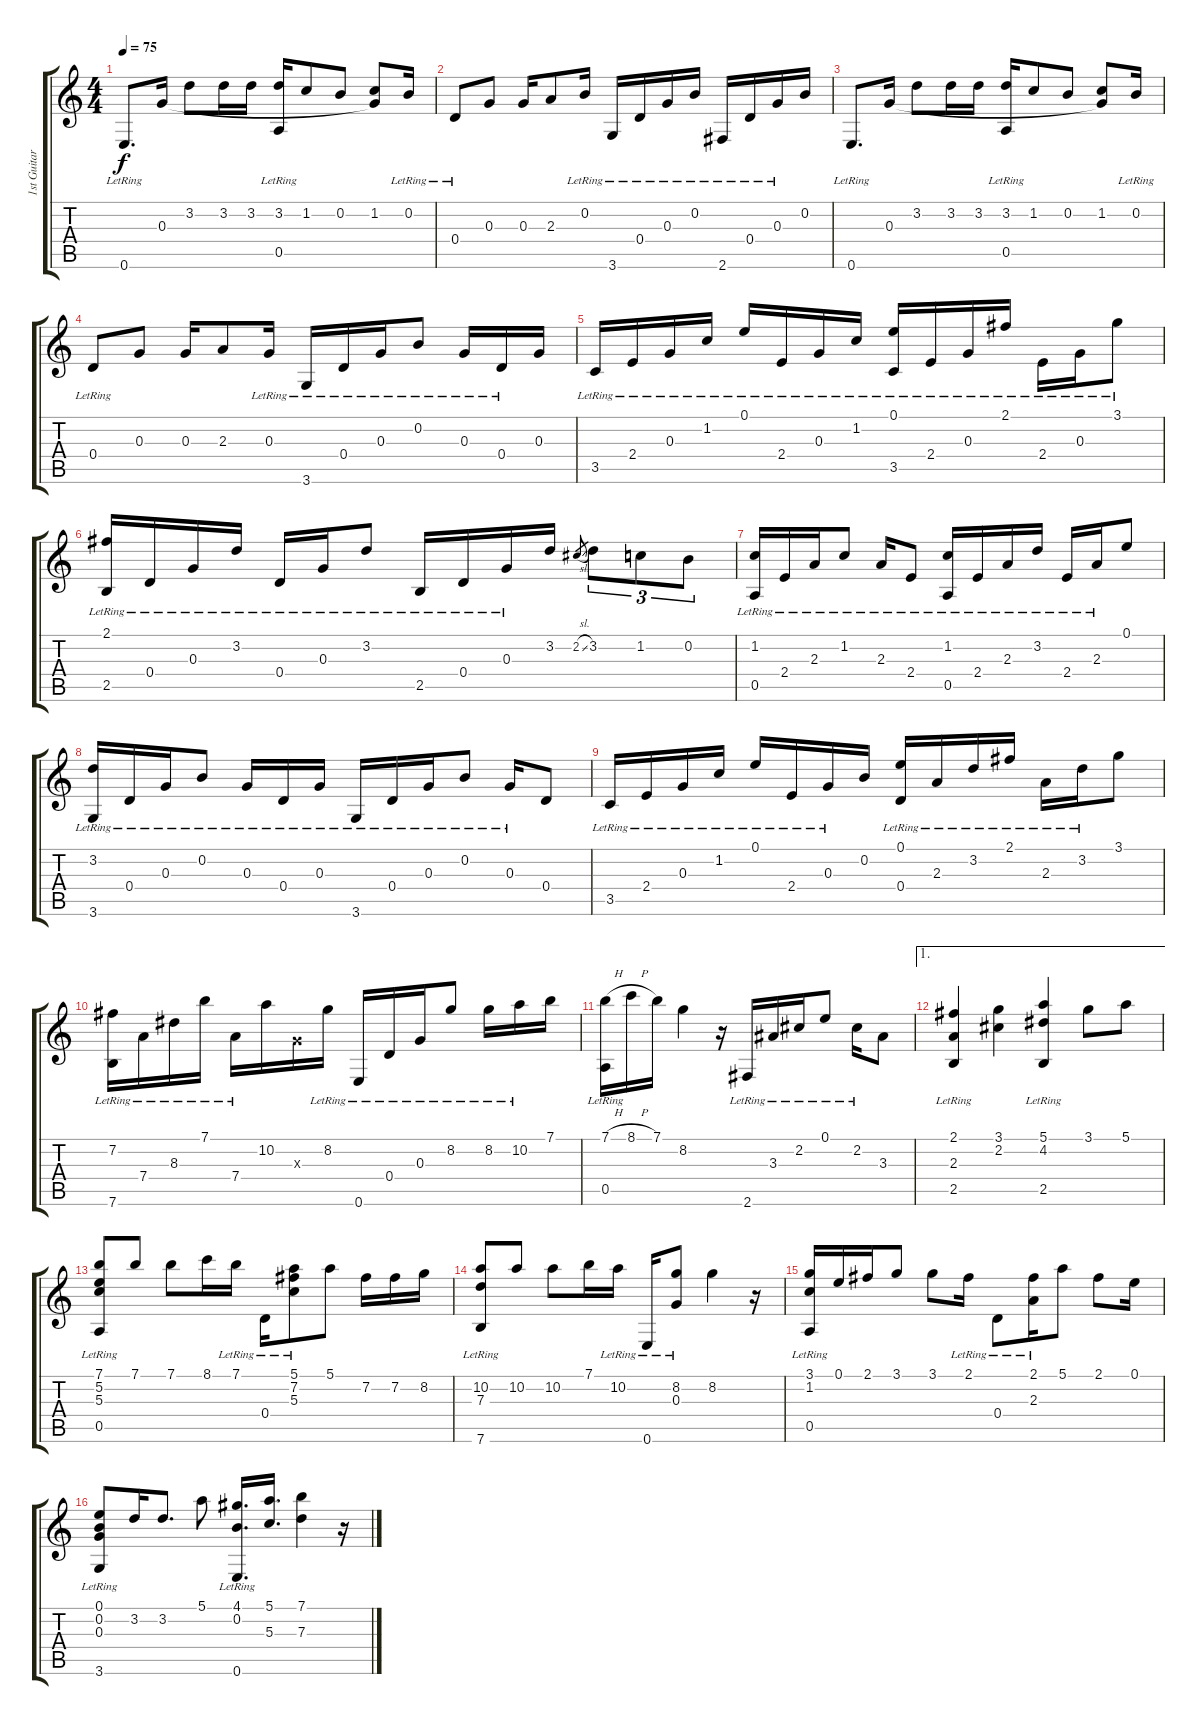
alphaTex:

\track ("1st Guitar" "1st Guitar") {instrument acousticguitarsteel}
\staff {score tabs}
\tuning (E4 B3 G3 D3 A2 E2) {hide}
\ts (4 4)
\tempo 75
\clef g2
\ks c
0.6{lr}.8{d dy f} 0.3.16 3.2.8 3.2.16 3.2.16 (3.2 0.5{lr}).16 1.2.8 0.2.8 (1.2 0.3{t}).8 0.2{lr}.16 |
0.4{lr}.8 0.3.8 0.3.16 2.3.8 0.2{lr}.16 3.6{lr}.16 0.4{lr}.16 0.3{lr}.16 0.2{lr}.16 2.6{lr}.16 0.4{lr}.16 0.3{lr}.16 0.2.16 |
0.6{lr}.8{d} 0.3.16 3.2.8 3.2.16 3.2.16 (3.2 0.5{lr}).16 1.2.8 0.2.8 (1.2 0.3{t}).8 0.2{lr}.16 |
0.4{lr}.8 0.3.8 0.3.16 2.3.8 0.3{lr}.16 3.6{lr}.16 0.4{lr}.16 0.3{lr}.16 0.2{lr}.8 0.3{lr}.16 0.4{lr}.16 0.3.16 |
3.5{lr}.16 2.4{lr}.16 0.3{lr}.16 1.2{lr}.16 0.1{lr}.16 2.4{lr}.16 0.3{lr}.16 1.2{lr}.16 (0.1{lr} 3.5{lr}).16 2.4{lr}.16 0.3{lr}.16 2.1{lr}.16 2.4{lr}.16 0.3{lr}.16 3.1{lr}.8 |
(2.1{lr} 2.5{lr}).16 0.4{lr}.16 0.3{lr}.16 3.2{lr}.16 0.4{lr}.16 0.3{lr}.16 3.2{lr}.8 2.5{lr}.16 0.4{lr}.16 0.3{lr}.16 3.2.16 2.2{sl}.8{gr} 3.2.8{tu (3 2)} 1.2.8{tu (3 2)} 0.2.8{tu (3 2)} |
(1.2{lr} 0.5{lr}).16 2.4{lr}.16 2.3{lr}.16 1.2{lr}.8 2.3{lr}.16 2.4{lr}.8 (1.2{lr} 0.5{lr}).16 2.4{lr}.16 2.3{lr}.16 3.2{lr}.16 2.4{lr}.16 2.3{lr}.16 0.1.8 |
(3.2{lr} 3.6{lr}).16 0.4{lr}.16 0.3{lr}.16 0.2{lr}.8 0.3{lr}.16 0.4{lr}.16 0.3{lr}.16 3.6{lr}.16 0.4{lr}.16 0.3{lr}.16 0.2{lr}.8 0.3{lr}.16 0.4.8 |
3.5{lr}.16 2.4{lr}.16 0.3{lr}.16 1.2{lr}.16 0.1{lr}.16 2.4{lr}.16 0.3{lr}.16 0.2.16 (0.1{lr} 0.4{lr}).16 2.3{lr}.16 3.2{lr}.16 2.1{lr}.16 2.3{lr}.16 3.2{lr}.16 3.1.8 |
(7.2{lr} 7.6{lr}).16 7.4{lr}.16 8.3{lr}.16 7.1{lr}.16 7.4{lr}.16 10.2.16 0.3{x}.16 8.2{lr}.16 0.6{lr}.16 0.4{lr}.16 0.3{lr}.16 8.2{lr}.8 8.2{lr}.16 10.2{lr}.16 7.1.16 |
(7.1{h} 0.5{lr}).16 8.1{h}.16 7.1.16 8.2.4 r.16 2.6{lr}.16 3.3{lr}.16 2.2{lr}.16 0.1{lr}.8 2.2{lr}.16 3.3.8 |
\ae 1
(2.1{lr} 2.3{lr} 2.5{lr}).4 (3.1 2.2).4 (5.1{lr} 4.2{lr} 2.5{lr}).4 3.1.8 5.1.8 |
(7.1 5.2{lr} 5.3{lr} 0.5{lr}).8 7.1.8 7.1.8 8.1.16 7.1{lr}.16 0.4{lr}.16 (5.1 7.2{lr} 5.3{lr}).8 5.1.8 7.2.16 7.2.16 8.2.16 |
(10.2 7.3{lr} 7.6{lr}).8 10.2.8 10.2.8 7.1.16 10.2{lr}.16 0.6{lr}.16 (8.2 0.3{lr}).8 8.2.4 r.16 |
(3.1 1.2{lr} 0.5{lr}).16 0.1.16 2.1.16 3.1.8 3.1.8 2.1{lr}.16 0.4{lr}.8 (2.1{lr} 2.3{lr}).16 5.1.8 2.1.8 0.1.16 |
(0.1 0.2 0.3{lr} 3.6{lr}).8 3.2.16 3.2.8{d} 5.1.8 (4.1 0.2 0.6{lr}).16{d} (5.1 5.3).16{d} (7.1 7.3).4 r.16
